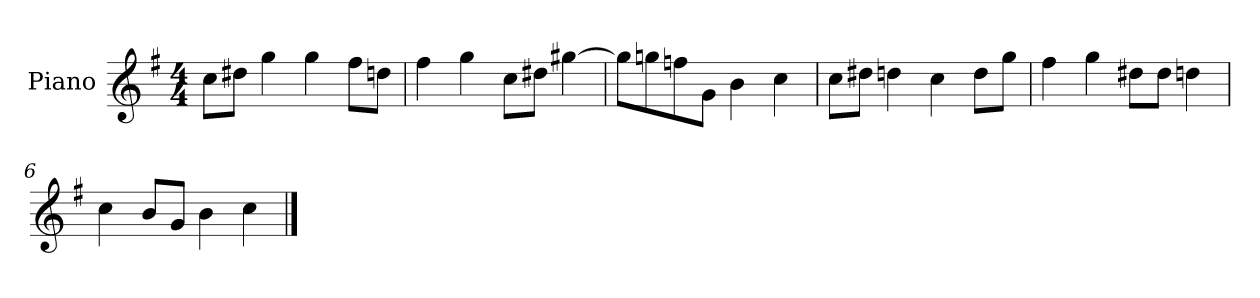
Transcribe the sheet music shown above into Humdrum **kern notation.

**kern
*part1
*staff1
*I"Piano
*I'P-no
*clefG2
*k[f#]
*M4/4
*MM90
=1
8cc\L
8dd#X\J
4gg\
4gg\
8ff#\L
8ddn\J
=2
4ff#\
4gg\
8cc\L
8dd#X\J
[4gg#X\
=3
8gg#\L]
8ggn\
8ffn\
8g\J
4b\
4cc\
=4
8cc\L
8dd#X\J
4ddn\
4cc\
8dd\L
8gg\J
=5
4ff#\
4gg\
8dd#X\L
8dd#\J
4ddn\
!!LO:LB:g=z
=6
4cc\
8b/L
8g/J
4b\
4cc\
==
*-
